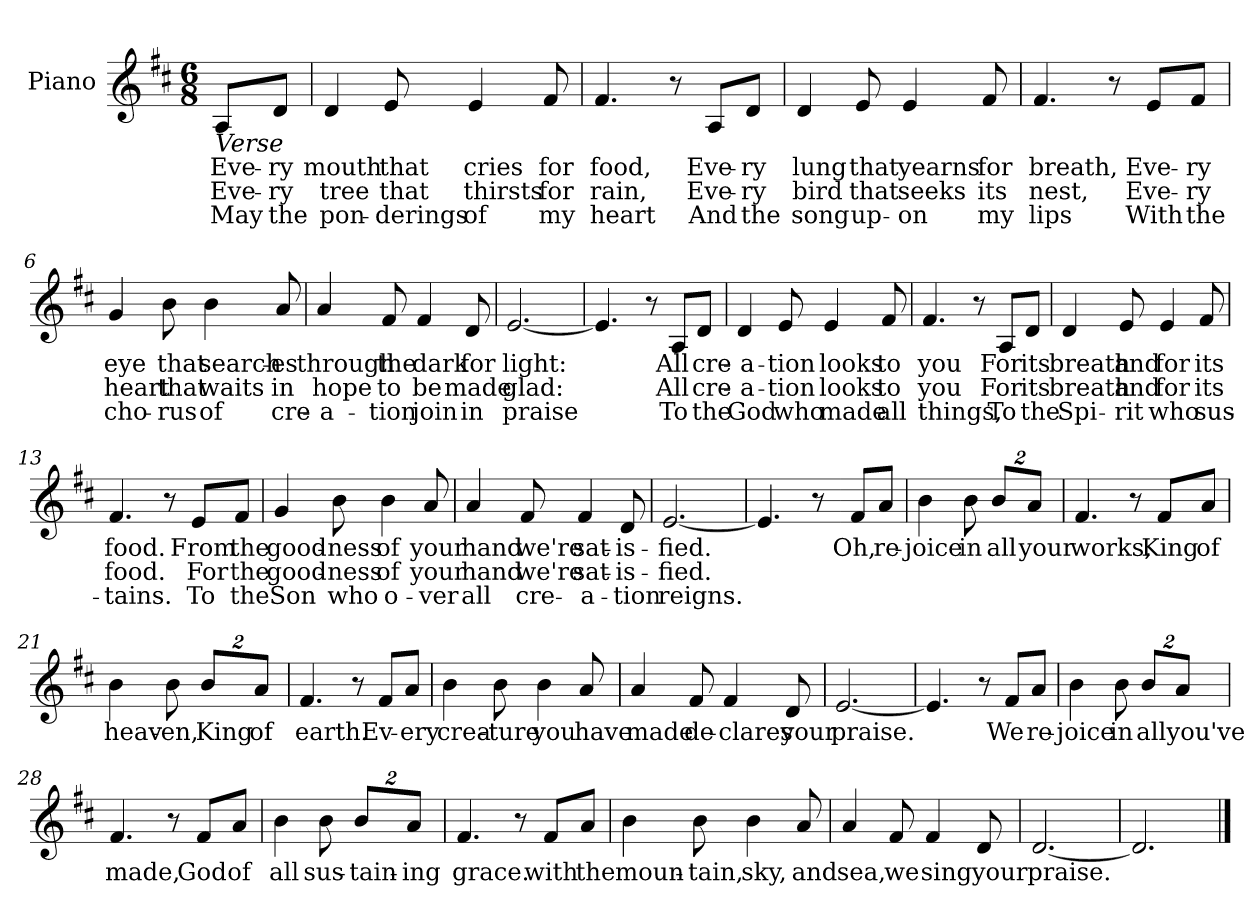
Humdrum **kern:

**kern	**text	**text	**text
*part1	*part1	*part1	*part1
*staff1	*staff1	*staff1	*staff1
*I"Piano	*	*	*
*I'Pno	*	*	*
*clefG2	*	*	*
*k[f#c#]	*	*	*
*M6/8	*	*	*
=1	=1	=1	=1
!LO:TX:b:i:t=Verse	!	!	!
!	!LO:LY:b	!LO:LY:b	!LO:LY:b
8A/L	Eve-	Eve-	May
!	!LO:LY:b	!LO:LY:b	!LO:LY:b
8d/J	-ry	-ry	the
=2	=2	=2	=2
!	!LO:LY:b	!LO:LY:b	!LO:LY:b
4d/	mouth	tree	pon-
!	!LO:LY:b	!LO:LY:b	!LO:LY:b
8e/	that	that	-derings
!	!LO:LY:b	!LO:LY:b	!LO:LY:b
4e/	cries	thirsts	of
!	!LO:LY:b	!LO:LY:b	!LO:LY:b
8f#/	for	for	my
=3	=3	=3	=3
!	!LO:LY:b	!LO:LY:b	!LO:LY:b
4.f#/	food,	rain,	heart
8r	.	.	.
!	!LO:LY:b	!LO:LY:b	!LO:LY:b
8A/L	Eve-	Eve-	And
!	!LO:LY:b	!LO:LY:b	!LO:LY:b
8d/J	-ry	-ry	the
=4	=4	=4	=4
!	!LO:LY:b	!LO:LY:b	!LO:LY:b
4d/	lung	bird	song
!	!LO:LY:b	!LO:LY:b	!LO:LY:b
8e/	that	that	up-
!	!LO:LY:b	!LO:LY:b	!LO:LY:b
4e/	yearns	seeks	-on
!	!LO:LY:b	!LO:LY:b	!LO:LY:b
8f#/	for	its	my
!!LO:LB:g=z
=5	=5	=5	=5
!	!LO:LY:b	!LO:LY:b	!LO:LY:b
4.f#/	breath,	nest,	lips
8r	.	.	.
!	!LO:LY:b	!LO:LY:b	!LO:LY:b
8e/L	Eve-	Eve-	With
!	!LO:LY:b	!LO:LY:b	!LO:LY:b
8f#/J	-ry	-ry	the
=6	=6	=6	=6
!	!LO:LY:b	!LO:LY:b	!LO:LY:b
4g/	eye	heart	cho-
!	!LO:LY:b	!LO:LY:b	!LO:LY:b
8b\	that	that	-rus
!	!LO:LY:b	!LO:LY:b	!LO:LY:b
4b\	search-	waits	of
!	!LO:LY:b	!LO:LY:b	!LO:LY:b
8a/	-es	in	cre-
!!LO:LB:g=z
=7	=7	=7	=7
!	!LO:LY:b	!LO:LY:b	!LO:LY:b
4a/	through	hope	-a-
!	!LO:LY:b	!LO:LY:b	!LO:LY:b
8f#/	the	to	-tion
!	!LO:LY:b	!LO:LY:b	!LO:LY:b
4f#/	dark	be	join
!	!LO:LY:b	!LO:LY:b	!LO:LY:b
8d/	for	made	in
=8	=8	=8	=8
!	!LO:LY:b	!LO:LY:b	!LO:LY:b
[2.e/	light:	glad:	praise
=9	=9	=9	=9
4.e/]	.	.	.
8r	.	.	.
!	!LO:LY:b	!LO:LY:b	!LO:LY:b
8A/L	All	All	To
!	!LO:LY:b	!LO:LY:b	!LO:LY:b
8d/J	cre-	cre-	the
=10	=10	=10	=10
!	!LO:LY:b	!LO:LY:b	!LO:LY:b
4d/	-a-	-a-	God
!	!LO:LY:b	!LO:LY:b	!LO:LY:b
8e/	-tion	-tion	who
!	!LO:LY:b	!LO:LY:b	!LO:LY:b
4e/	looks	looks	made
!	!LO:LY:b	!LO:LY:b	!LO:LY:b
8f#/	to	to	all
=11	=11	=11	=11
!	!LO:LY:b	!LO:LY:b	!LO:LY:b
4.f#/	you	you	things,
8r	.	.	.
!	!LO:LY:b	!LO:LY:b	!LO:LY:b
8A/L	For	For	To
!	!LO:LY:b	!LO:LY:b	!LO:LY:b
8d/J	its	its	the
!!LO:LB:g=z
=12	=12	=12	=12
!	!LO:LY:b	!LO:LY:b	!LO:LY:b
4d/	breath	breath	Spi-
!	!LO:LY:b	!LO:LY:b	!LO:LY:b
8e/	and	and	-rit
!	!LO:LY:b	!LO:LY:b	!LO:LY:b
4e/	for	for	who
!	!LO:LY:b	!LO:LY:b	!LO:LY:b
8f#/	its	its	sus-
=13	=13	=13	=13
!	!LO:LY:b	!LO:LY:b	!LO:LY:b
4.f#/	food.	food.	-tains.
8r	.	.	.
!	!LO:LY:b	!LO:LY:b	!LO:LY:b
8e/L	From	For	To
!	!LO:LY:b	!LO:LY:b	!LO:LY:b
8f#/J	the	the	the
=14	=14	=14	=14
!	!LO:LY:b	!LO:LY:b	!LO:LY:b
4g/	good-	good-	Son
!	!LO:LY:b	!LO:LY:b	!LO:LY:b
8b\	-ness	-ness	who
!	!LO:LY:b	!LO:LY:b	!LO:LY:b
4b\	of	of	o-
!	!LO:LY:b	!LO:LY:b	!LO:LY:b
8a/	your	your	-ver
=15	=15	=15	=15
!	!LO:LY:b	!LO:LY:b	!LO:LY:b
4a/	hand	hand	all
!	!LO:LY:b	!LO:LY:b	!LO:LY:b
8f#/	we're	we're	cre-
!	!LO:LY:b	!LO:LY:b	!LO:LY:b
4f#/	sat-	sat-	-a-
!	!LO:LY:b	!LO:LY:b	!LO:LY:b
8d/	-is-	-is-	-tion
=16	=16	=16	=16
!	!LO:LY:b	!LO:LY:b	!LO:LY:b
[2.e/	-fied.	-fied.	reigns.
!!LO:LB:g=z
=17	=17	=17	=17
4.e/]	.	.	.
8r	.	.	.
!!LO:LB:g=z
=18-	=18-	=18-	=18-
!	!LO:LY:b	!	!
8f#/L	Oh,	.	.
!	!LO:LY:b	!	!
8a/J	re-	.	.
=19	=19	=19	=19
!	!LO:LY:b	!	!
4b\	-joice	.	.
!	!LO:LY:b	!	!
8b\	in	.	.
*Xbrackettup	*	*	*
!	!LO:LY:b	!	!
16%3b/L	all	.	.
!	!LO:LY:b	!	!
16%3a/J	your	.	.
=20	=20	=20	=20
!	!LO:LY:b	!	!
4.f#/	works,	.	.
8r	.	.	.
!	!LO:LY:b	!	!
8f#/L	King	.	.
!	!LO:LY:b	!	!
8a/J	of	.	.
=21	=21	=21	=21
!	!LO:LY:b	!	!
4b\	heav-	.	.
!	!LO:LY:b	!	!
8b\	-en,	.	.
!	!LO:LY:b	!	!
16%3b/L	King	.	.
!	!LO:LY:b	!	!
16%3a/J	of	.	.
=22	=22	=22	=22
!	!LO:LY:b	!	!
4.f#/	earth.	.	.
8r	.	.	.
!	!LO:LY:b	!	!
8f#/L	Ev-	.	.
!	!LO:LY:b	!	!
8a/J	-ery	.	.
!!LO:LB:g=z
=23	=23	=23	=23
!	!LO:LY:b	!	!
4b\	crea-	.	.
!	!LO:LY:b	!	!
8b\	-ture	.	.
!	!LO:LY:b	!	!
4b\	you	.	.
!	!LO:LY:b	!	!
8a/	have	.	.
=24	=24	=24	=24
!	!LO:LY:b	!	!
4a/	made	.	.
!	!LO:LY:b	!	!
8f#/	de-	.	.
!	!LO:LY:b	!	!
4f#/	-clares	.	.
!	!LO:LY:b	!	!
8d/	your	.	.
!!LO:LB:g=z
=25	=25	=25	=25
!	!LO:LY:b	!	!
[2.e/	praise.	.	.
=26	=26	=26	=26
4.e/]	.	.	.
8r	.	.	.
!	!LO:LY:b	!	!
8f#/L	We	.	.
!	!LO:LY:b	!	!
8a/J	re-	.	.
=27	=27	=27	=27
!	!LO:LY:b	!	!
4b\	-joice	.	.
!	!LO:LY:b	!	!
8b\	in	.	.
!	!LO:LY:b	!	!
16%3b/L	all	.	.
!	!LO:LY:b	!	!
16%3a/J	you've	.	.
=28	=28	=28	=28
!	!LO:LY:b	!	!
4.f#/	made,	.	.
8r	.	.	.
!	!LO:LY:b	!	!
8f#/L	God	.	.
!	!LO:LY:b	!	!
8a/J	of	.	.
=29	=29	=29	=29
!	!LO:LY:b	!	!
4b\	all	.	.
!	!LO:LY:b	!	!
8b\	sus-	.	.
!	!LO:LY:b	!	!
16%3b/L	-tain-	.	.
!	!LO:LY:b	!	!
16%3a/J	-ing	.	.
!!LO:LB:g=z
=30	=30	=30	=30
!	!LO:LY:b	!	!
4.f#/	grace.	.	.
8r	.	.	.
!	!LO:LY:b	!	!
8f#/L	with	.	.
!	!LO:LY:b	!	!
8a/J	the	.	.
=31	=31	=31	=31
!	!LO:LY:b	!	!
4b\	moun-	.	.
!	!LO:LY:b	!	!
8b\	-tain,	.	.
!	!LO:LY:b	!	!
4b\	sky,	.	.
!	!LO:LY:b	!	!
8a/	and	.	.
=32	=32	=32	=32
!	!LO:LY:b	!	!
4a/	sea,	.	.
!	!LO:LY:b	!	!
8f#/	we	.	.
!	!LO:LY:b	!	!
4f#/	sing	.	.
!	!LO:LY:b	!	!
8d/	your	.	.
=33	=33	=33	=33
!	!LO:LY:b	!	!
[2.d/	praise.	.	.
=34	=34	=34	=34
2.d/]	.	.	.
==	==	==	==
*-	*-	*-	*-
